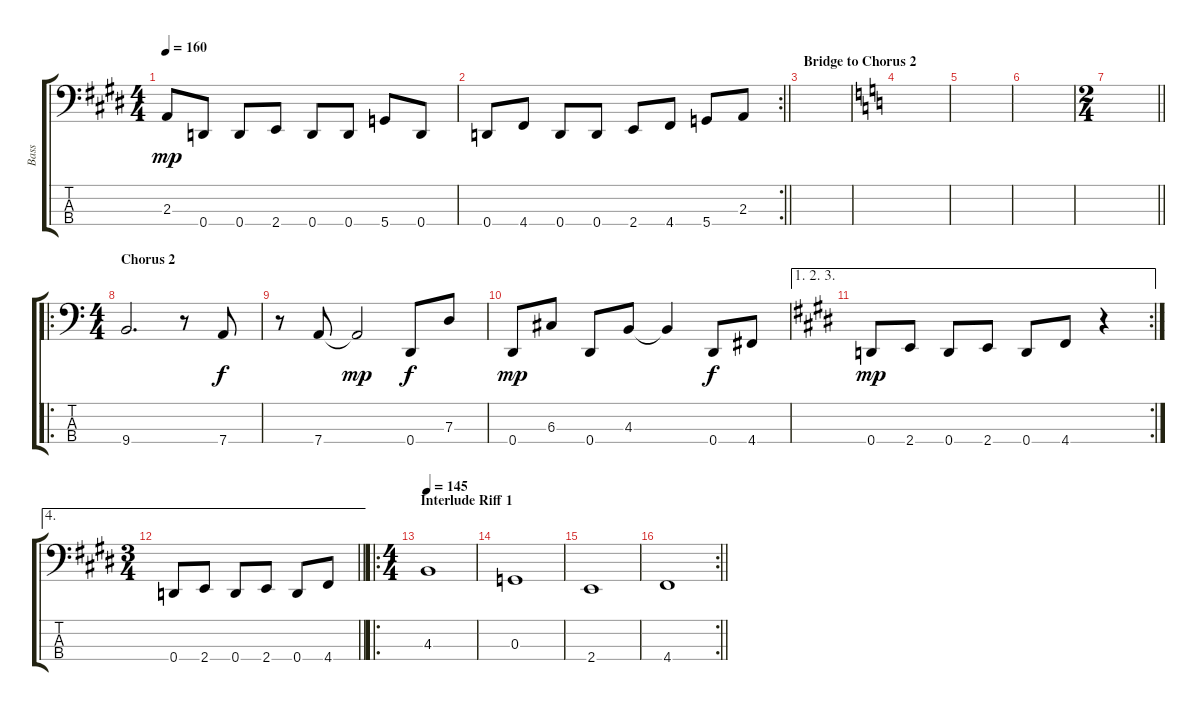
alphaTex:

\track ("Bass" "Bass") {instrument electricbassfinger}
\staff {score tabs}
\tuning (F2 C2 G1 D1) {hide}
\ts (4 4)
\tempo 160
\clef f4
\ks e
2.3.8{dy mp} 0.4.8 0.4.8 2.4.8 0.4.8 0.4.8 5.4.8 0.4.8 |
\rc 2
\barLineRight lightlight
0.4.8 4.4.8 0.4.8 0.4.8 2.4.8 4.4.8 5.4.8 2.3.8 |
\section ("" "Bridge to Chorus 2")
|
\ks c
|
|
|
\ts (2 4)
\barLineRight lightlight
|
\ro
\ts (4 4)
\section ("" "Chorus 2")
9.4.2{d} r.8 7.4.8{dy f} |
r.8 7.4.8 7.4{t}.2{dy mp} 0.4.8{dy f} 7.3.8 |
0.4.8{dy mp} 6.3.8 0.4.8 4.3.8 4.3{t}.4 0.4.8{dy f} 4.4.8 |
\ae (1 2 3)
\rc 2
\ks e
0.4.8{dy mp} 2.4.8 0.4.8 2.4.8 0.4.8 4.4.8 r.4 |
\ae 4
\ts (3 4)
\barLineRight lightlight
0.4.8 2.4.8 0.4.8 2.4.8 0.4.8 4.4.8 |
\ro
\ts (4 4)
\section ("" "Interlude Riff 1")
\tempo 145
4.3.1 |
0.3.1 |
2.4.1 |
\rc 2
\barLineRight lightlight
4.4.1
